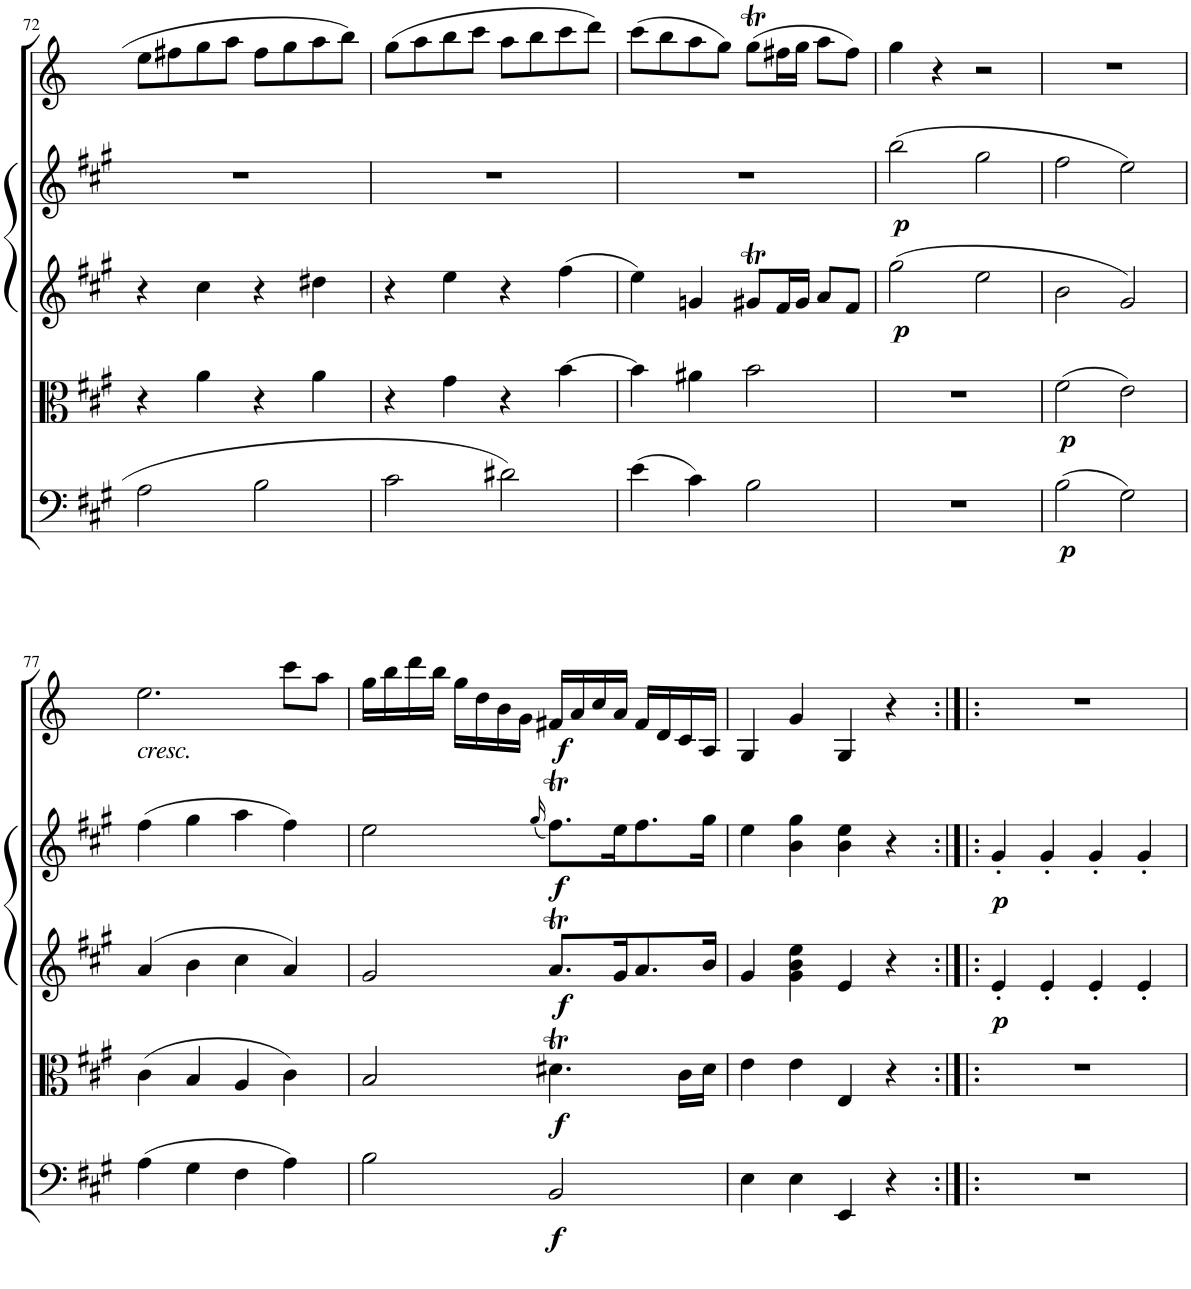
**kern	**dynam	**kern	**dynam	**kern	**dynam	**kern	**dynam	**kern	**dynam
*part5	*part5	*part4	*part4	*part3	*part3	*part2	*part2	*part1	*part1
*staff5	*staff5	*staff4	*staff4	*staff3	*staff3	*staff2	*staff2	*staff1	*staff1
*I"Violoncello	*	*I"Viola	*	*I"Violino II	*	*I"Violino I	*	*I"Clarinetto in La/A	*
*I'Vc	*	*I'Vla	*	*I'Vln	*	*I'Vln	*	*I'Cl	*
!!LO:PB:g=z
*clefF4	*	*clefC3	*	*clefG2	*	*clefG2	*	*clefG2	*
*	*	*	*	*	*	*	*	*Trd2c3	*
*k[f#c#g#]	*	*k[f#c#g#]	*	*k[f#c#g#]	*	*k[f#c#g#]	*	*k[]	*
*M4/4	*	*M4/4	*	*M4/4	*	*M4/4	*	*M4/4	*
*met(c)	*	*met(c)	*	*met(c)	*	*met(c)	*	*met(c)	*
=72	=72	=72	=72	=72	=72	=72	=72	=72	=72
2A\	.	4r	.	4r	.	1r	.	8ee\L	.
.	.	.	.	.	.	.	.	8ff#X\	.
.	.	4a\	.	4cc#\	.	.	.	8gg\	.
.	.	.	.	.	.	.	.	8aa\J	.
2B\	.	4r	.	4r	.	.	.	8ff#\L	.
.	.	.	.	.	.	.	.	8gg\	.
.	.	4a\	.	4dd#X\	.	.	.	8aa\	.
.	.	.	.	.	.	.	.	8bb\J	.
=73	=73	=73	=73	=73	=73	=73	=73	=73	=73
2c#\	.	4r	.	4r	.	1r	.	(8gg\L	.
.	.	.	.	.	.	.	.	8aa\	.
.	.	4g#\	.	4ee\	.	.	.	8bb\	.
.	.	.	.	.	.	.	.	8ccc\J	.
2d#X\	.	4r	.	4r	.	.	.	8aa\L	.
.	.	.	.	.	.	.	.	8bb\	.
.	.	[4b\	.	(4ff#\	.	.	.	8ccc\	.
.	.	.	.	.	.	.	.	8ddd\J)	.
=74	=74	=74	=74	=74	=74	=74	=74	=74	=74
(4e\	.	4b\]	.	4ee\)	.	1r	.	(8ccc\L	.
.	.	.	.	.	.	.	.	8bb\	.
4c#\)	.	4a#X\	.	4gn/	.	.	.	8aa\	.
.	.	.	.	.	.	.	.	8gg\J)	.
2B\	.	2b\	.	8g#Xt/L	.	.	.	(8ggT\L	.
.	.	.	.	16f#/L	.	.	.	16ff#X\L	.
.	.	.	.	16g#/JJ	.	.	.	16gg\JJ	.
.	.	.	.	8a/L	.	.	.	8aa\L	.
.	.	.	.	8f#/J	.	.	.	8ff#\J)	.
=75	=75	=75	=75	=75	=75	=75	=75	=75	=75
!	!	!	!	!	!LO:DY:b	!	!LO:DY:b	!	!
1r	.	1r	.	(2gg#\	p	(2bb\	p	4gg\	.
.	.	.	.	.	.	.	.	4r	.
.	.	.	.	2ee\	.	2gg#\	.	2r	.
=76	=76	=76	=76	=76	=76	=76	=76	=76	=76
!	!LO:DY:b	!	!LO:DY:b	!	!	!	!	!	!
(2B\	p	(2f#\	p	2b\	.	2ff#\	.	1r	.
2G#\)	.	2e\)	.	2g#/)	.	2ee\)	.	.	.
!!LO:LB:g=z
=77	=77	=77	=77	=77	=77	=77	=77	=77	=77
!	!	!	!	!	!	!	!	!LO:TX:b:i:t=cresc.	!
(4A\	.	(4c#\	.	(4a/	.	(4ff#\	.	2.ee\	.
4G#\	.	4B/	.	4b\	.	4gg#\	.	.	.
4F#\	.	4A/	.	4cc#\	.	4aa\	.	.	.
4A\)	.	4c#\)	.	4a/)	.	4ff#\)	.	8ccc\L	.
.	.	.	.	.	.	.	.	8aa\J	.
=78	=78	=78	=78	=78	=78	=78	=78	=78	=78
2B\	.	2B/	.	2g#/	.	2ee\	.	16gg\LL	.
.	.	.	.	.	.	.	.	16bb\	.
.	.	.	.	.	.	.	.	16ddd\	.
.	.	.	.	.	.	.	.	16bb\JJ	.
.	.	.	.	.	.	.	.	16gg\LL	.
.	.	.	.	.	.	.	.	16dd\	.
.	.	.	.	.	.	.	.	16b\	.
.	.	.	.	.	.	.	.	16g\JJ	.
.	.	.	.	.	.	(16qgg#/	.	.	.
!	!LO:DY:b	!	!LO:DY:b	!	!LO:DY:b	!	!LO:DY:b	!	!LO:DY:b
2BB/	f	4.d#Xt\	f	8.aT/L	f	8.ff#T\L)	f	16f#X/LL	f
.	.	.	.	.	.	.	.	16a/	.
.	.	.	.	.	.	.	.	16cc/	.
.	.	.	.	16g#/K	.	16ee\K	.	16a/JJ	.
.	.	.	.	8.a/	.	8.ff#\	.	16f#/LL	.
.	.	.	.	.	.	.	.	16d/	.
.	.	16c#\LL	.	.	.	.	.	16c/	.
.	.	16d#\JJ	.	16b/Jk	.	16gg#\Jk	.	16A/JJ	.
=79	=79	=79	=79	=79	=79	=79	=79	=79	=79
4E\	.	4e\	.	4g#/	.	4ee\	.	4G/	.
4E\	.	4e\	.	4g#\ 4b\ 4ee\	.	4b\ 4gg#\	.	4g/	.
4EE/	.	4E/	.	4e/	.	4b\ 4ee\	.	4G/	.
4r	.	4r	.	4r	.	4r	.	4r	.
=80:|!|:	=80:|!|:	=80:|!|:	=80:|!|:	=80:|!|:	=80:|!|:	=80:|!|:	=80:|!|:	=80:|!|:	=80:|!|:
!	!	!	!	!	!LO:DY:b	!	!LO:DY:b	!	!
1r	.	1r	.	4e'/	p	4g#'/	p	1r	.
.	.	.	.	4e'/	.	4g#'/	.	.	.
.	.	.	.	4e'/	.	4g#'/	.	.	.
.	.	.	.	4e'/	.	4g#'/	.	.	.
=	=	=	=	=	=	=	=	=	=
*-	*-	*-	*-	*-	*-	*-	*-	*-	*-
